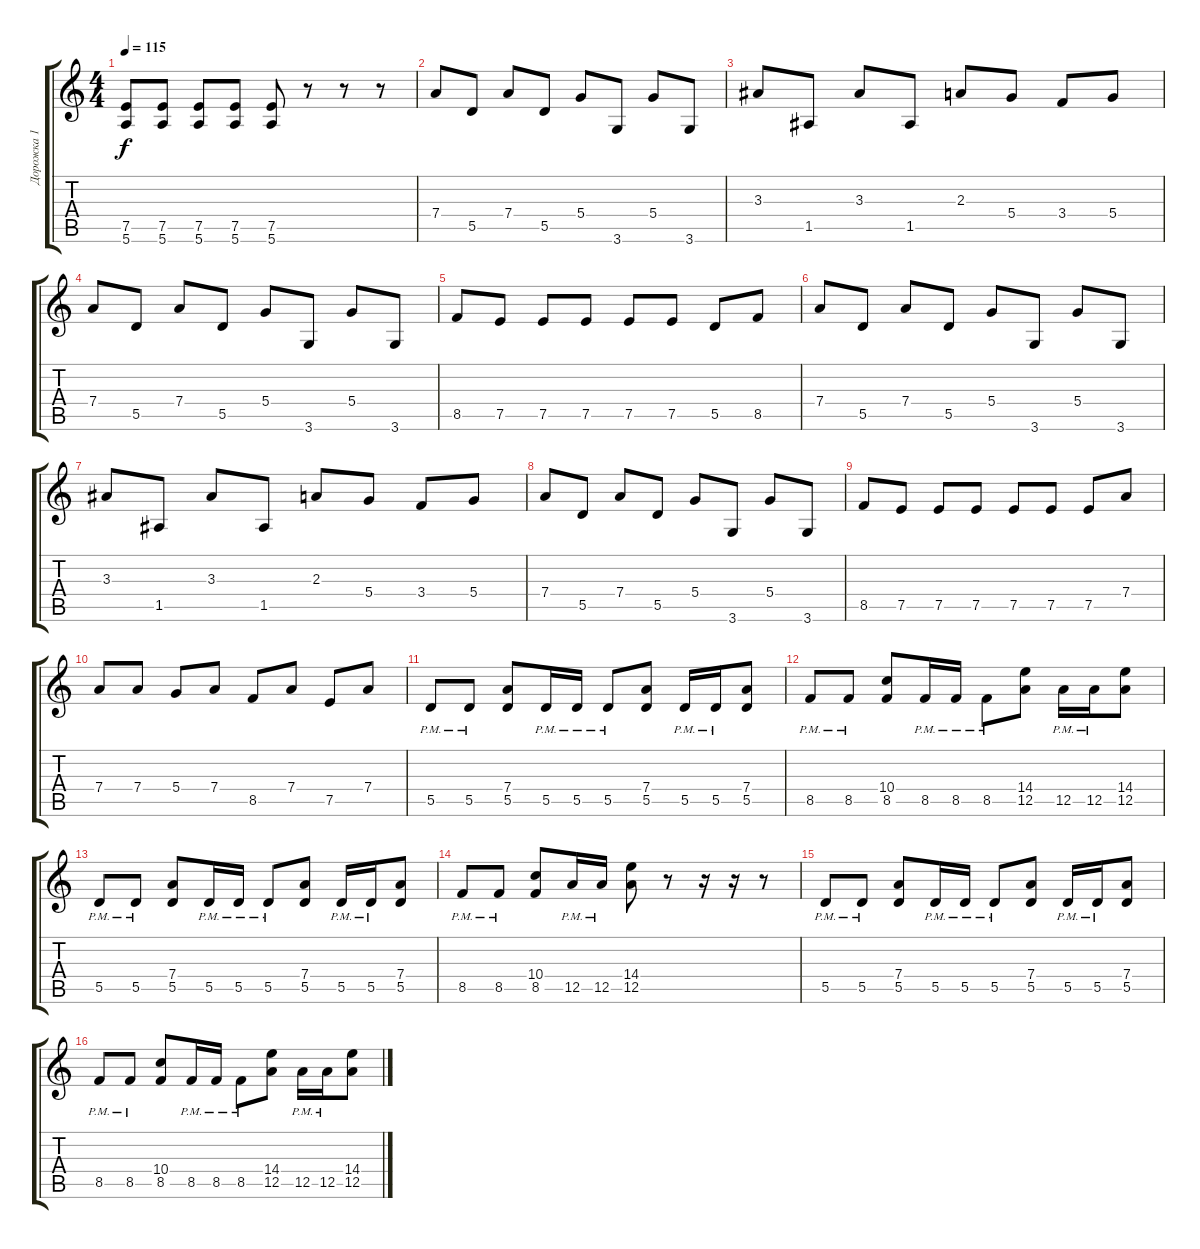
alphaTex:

\track ("Дорожка 1" "Дорожка 1") {instrument distortionguitar}
\staff {score tabs}
\tuning (E4 B3 G3 D3 A2 E2) {hide}
\ts (4 4)
\tempo 115
\clef g2
\ks c
(7.5 5.6).8{dy f} (7.5 5.6).8 (7.5 5.6).8 (7.5 5.6).8 (7.5 5.6).8 r.8 r.8 r.8 |
7.4.8 5.5.8 7.4.8 5.5.8 5.4.8 3.6.8 5.4.8 3.6.8 |
3.3.8 1.5.8 3.3.8 1.5.8 2.3.8 5.4.8 3.4.8 5.4.8 |
7.4.8 5.5.8 7.4.8 5.5.8 5.4.8 3.6.8 5.4.8 3.6.8 |
8.5.8 7.5.8 7.5.8 7.5.8 7.5.8 7.5.8 5.5.8 8.5.8 |
7.4.8 5.5.8 7.4.8 5.5.8 5.4.8 3.6.8 5.4.8 3.6.8 |
3.3.8 1.5.8 3.3.8 1.5.8 2.3.8 5.4.8 3.4.8 5.4.8 |
7.4.8 5.5.8 7.4.8 5.5.8 5.4.8 3.6.8 5.4.8 3.6.8 |
8.5.8 7.5.8 7.5.8 7.5.8 7.5.8 7.5.8 7.5.8 7.4.8 |
7.4.8 7.4.8 5.4.8 7.4.8 8.5.8 7.4.8 7.5.8 7.4.8 |
5.5{pm}.8 5.5{pm}.8 (7.4 5.5).8 5.5{pm}.16 5.5{pm}.16 5.5{pm}.8 (7.4 5.5).8 5.5{pm}.16 5.5{pm}.16 (7.4 5.5).8 |
8.5{pm}.8 8.5{pm}.8 (10.4 8.5).8 8.5{pm}.16 8.5{pm}.16 8.5{pm}.8 (14.4 12.5).8 12.5{pm}.16 12.5{pm}.16 (14.4 12.5).8 |
5.5{pm}.8 5.5{pm}.8 (7.4 5.5).8 5.5{pm}.16 5.5{pm}.16 5.5{pm}.8 (7.4 5.5).8 5.5{pm}.16 5.5{pm}.16 (7.4 5.5).8 |
8.5{pm}.8 8.5{pm}.8 (10.4 8.5).8 12.5{pm}.16 12.5{pm}.16 (14.4 12.5).8 r.8 r.16 r.16 r.8 |
5.5{pm}.8 5.5{pm}.8 (7.4 5.5).8 5.5{pm}.16 5.5{pm}.16 5.5{pm}.8 (7.4 5.5).8 5.5{pm}.16 5.5{pm}.16 (7.4 5.5).8 |
8.5{pm}.8 8.5{pm}.8 (10.4 8.5).8 8.5{pm}.16 8.5{pm}.16 8.5{pm}.8 (14.4 12.5).8 12.5{pm}.16 12.5{pm}.16 (14.4 12.5).8
